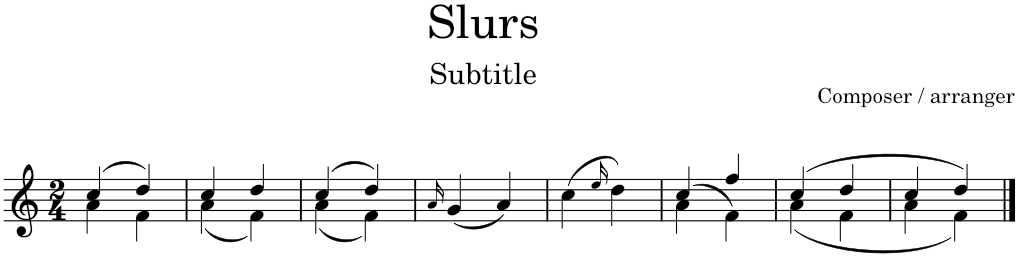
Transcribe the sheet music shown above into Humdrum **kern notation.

**kern
*part1
*staff1
*I"Oboe
*I'Ob.
*clefG2
*k[]
*M2/4
=1
*^
(4cc/	4a\
4dd/)	4f\
=2	=2
4cc/	(4a\
4dd/	4f\)
=3	=3
(4cc/	(4a\
4dd/)	4f\)
*v	*v
=4
16qa/
(4g/
4a/)
=5
(4cc\
16qee/
4dd\)
=6
*^
(>4cc/	4a\
4ff/	4f\)
=7	=7
(4cc/	(4a\
4dd/	4f\
=8	=8
4cc/	4a\
4dd/)	4f\)
*v	*v
==
*-
